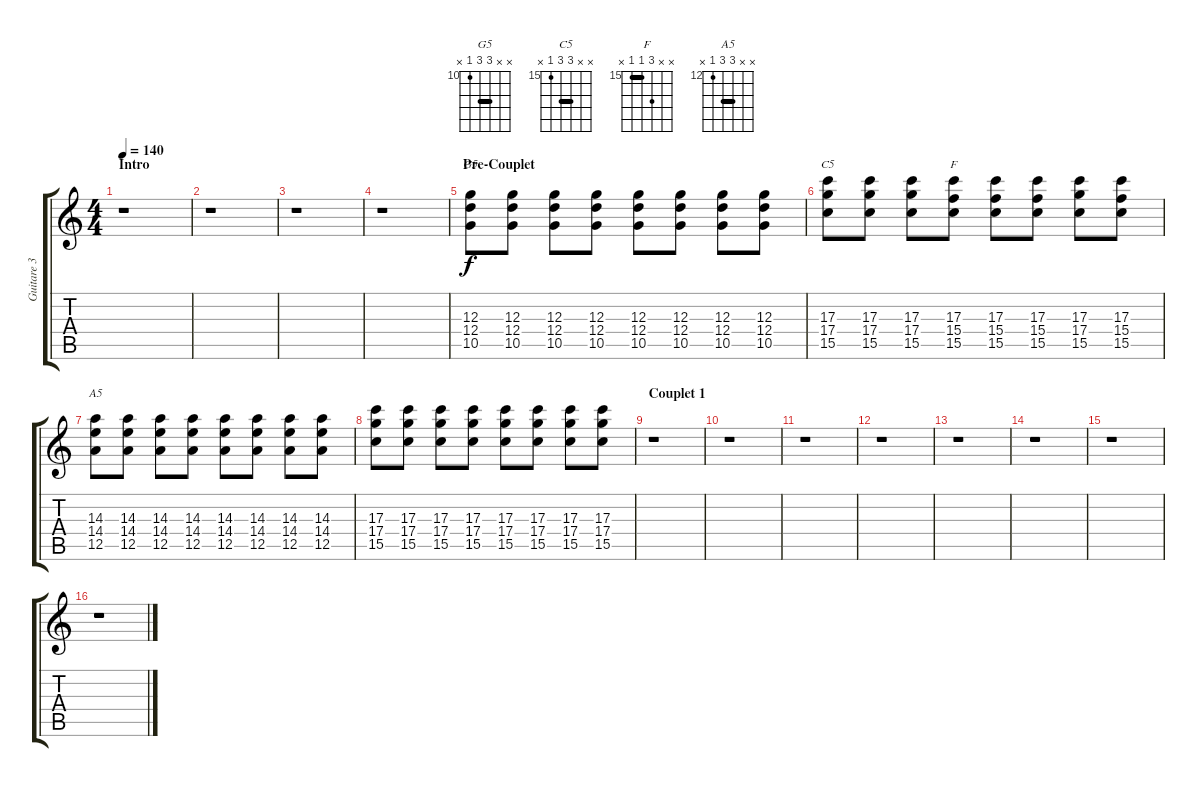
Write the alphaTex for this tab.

\track ("Guitare 3 Disto" "Guitare 3 ") {instrument distortionguitar}
\staff {score tabs}
\tuning (E4 B3 G3 D3 A2 E2) {hide}
\chord ("G5" x x 12 12 10 x) {firstfret 10 barre 12}
\chord ("C5" x x 17 17 15 x) {firstfret 15 barre 17}
\chord ("F" x x 17 15 15 x) {firstfret 15 barre 15}
\chord ("A5" x x 14 14 12 x) {firstfret 12 barre 14}
\ts (4 4)
\section ("" "Intro")
\tempo 140
\clef g2
\ks c
r.1{dy f instrument distortionguitar} |
r.1 |
r.1 |
r.1 |
\section ("" "Pre-Couplet")
(12.3 12.4 10.5).8{ch "G5"} (12.3 12.4 10.5).8 (12.3 12.4 10.5).8 (12.3 12.4 10.5).8 (12.3 12.4 10.5).8 (12.3 12.4 10.5).8 (12.3 12.4 10.5).8 (12.3 12.4 10.5).8 |
(17.3 17.4 15.5).8{ch "C5"} (17.3 17.4 15.5).8 (17.3 17.4 15.5).8 (17.3 15.4 15.5).8{ch "F"} (17.3 15.4 15.5).8 (17.3 15.4 15.5).8 (17.3 17.4 15.5).8 (17.3 15.4 15.5).8 |
(14.3 14.4 12.5).8{ch "A5"} (14.3 14.4 12.5).8 (14.3 14.4 12.5).8 (14.3 14.4 12.5).8 (14.3 14.4 12.5).8 (14.3 14.4 12.5).8 (14.3 14.4 12.5).8 (14.3 14.4 12.5).8 |
(17.3 17.4 15.5).8 (17.3 17.4 15.5).8 (17.3 17.4 15.5).8 (17.3 17.4 15.5).8 (17.3 17.4 15.5).8 (17.3 17.4 15.5).8 (17.3 17.4 15.5).8 (17.3 17.4 15.5).8 |
\section ("" "Couplet 1")
r.1 |
r.1 |
r.1 |
r.1 |
r.1 |
r.1 |
r.1 |
r.1
